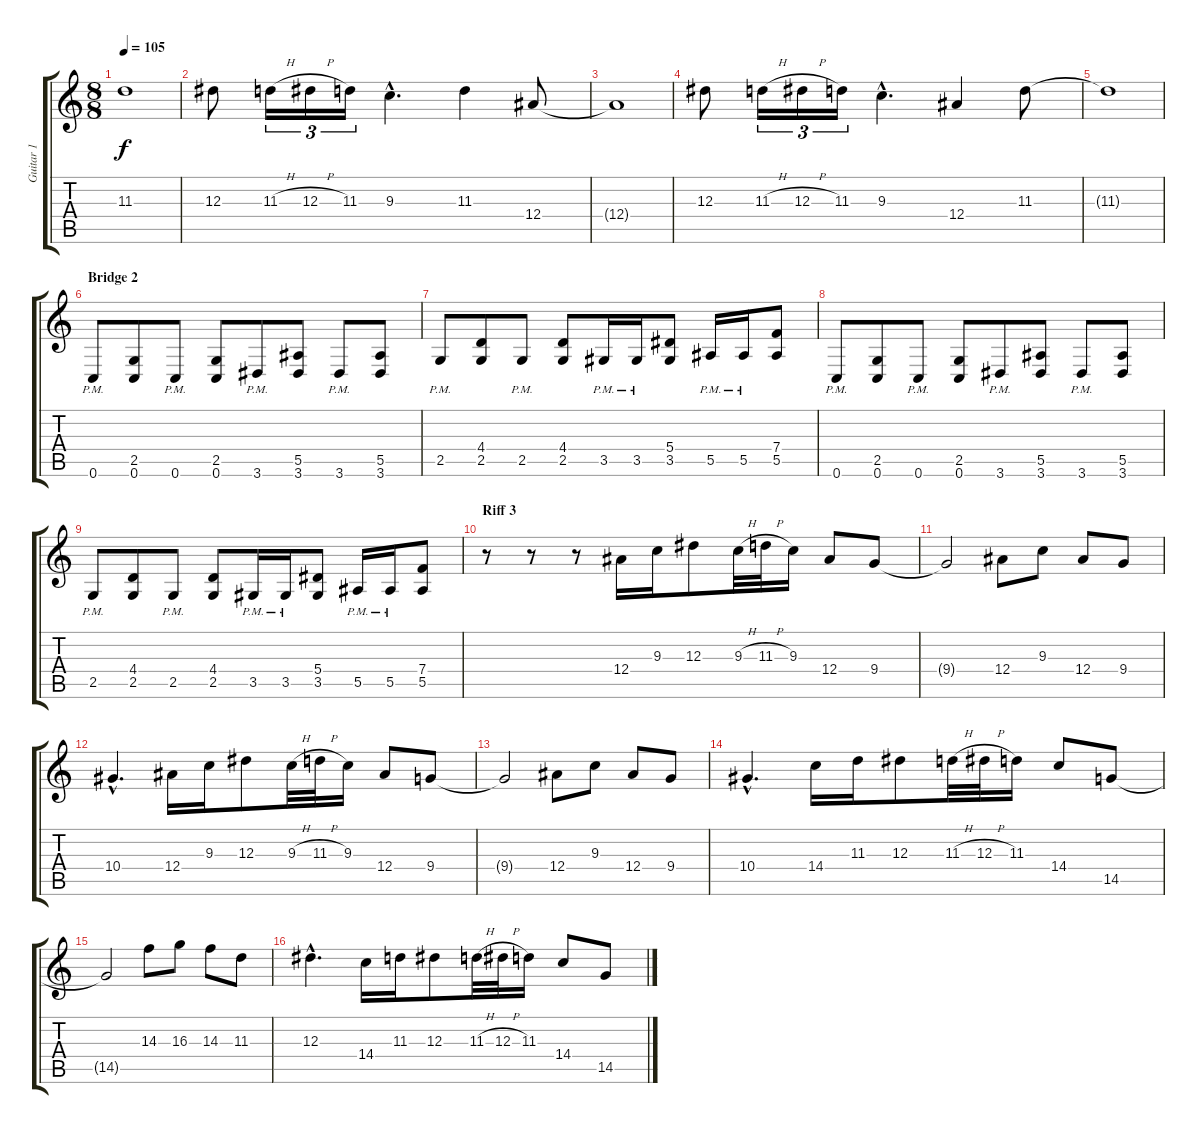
\track ("Guitar 1" "Guitar 1") {instrument distortionguitar}
\staff {score tabs}
\tuning (C4 G3 Eb3 Bb2 F2 C2) {hide}
\ts (8 8)
\tempo 105
\clef g2
\ks c
11.3{t}.1{dy f} |
12.3.8 11.3{h}.16{tu (3 2)} 12.3{h}.16{tu (3 2)} 11.3.16{tu (3 2)} 9.3{hac}.4{d} 11.3.4 12.4.8 |
12.4{t}.1 |
12.3.8 11.3{h}.16{tu (3 2)} 12.3{h}.16{tu (3 2)} 11.3.16{tu (3 2)} 9.3{hac}.4{d} 12.4.4 11.3.8 |
11.3{t}.1 |
\section ("" "Bridge 2")
0.6{pm}.8 (2.5 0.6).8 0.6{pm}.8 (2.5 0.6).8 3.6{pm}.8 (5.5 3.6).8 3.6{pm}.8 (5.5 3.6).8 |
2.5{pm}.8 (4.4 2.5).8 2.5{pm}.8 (4.4 2.5).8 3.5{pm}.16 3.5{pm}.16 (5.4 3.5).8 5.5{pm}.16 5.5{pm}.16 (7.4 5.5).8 |
0.6{pm}.8 (2.5 0.6).8 0.6{pm}.8 (2.5 0.6).8 3.6{pm}.8 (5.5 3.6).8 3.6{pm}.8 (5.5 3.6).8 |
2.5{pm}.8 (4.4 2.5).8 2.5{pm}.8 (4.4 2.5).8 3.5{pm}.16 3.5{pm}.16 (5.4 3.5).8 5.5{pm}.16 5.5{pm}.16 (7.4 5.5).8 |
\section ("" "Riff 3")
r.8 r.8 r.8 12.4.16 9.3.16 12.3.8 9.3{h}.32 11.3{h}.32 9.3.16 12.4.8 9.4.8 |
9.4{t}.2 12.4.8 9.3.8 12.4.8 9.4.8 |
10.4{hac}.4{d} 12.4.16 9.3.16 12.3.8 9.3{h}.32 11.3{h}.32 9.3.16 12.4.8 9.4.8 |
9.4{t}.2 12.4.8 9.3.8 12.4.8 9.4.8 |
10.4{hac}.4{d} 14.4.16 11.3.16 12.3.8 11.3{h}.32 12.3{h}.32 11.3.16 14.4.8 14.5.8 |
14.5{t}.2 14.3.8 16.3.8 14.3.8 11.3.8 |
12.3{hac}.4{d} 14.4.16 11.3.16 12.3.8 11.3{h}.32 12.3{h}.32 11.3.16 14.4.8 14.5.8
